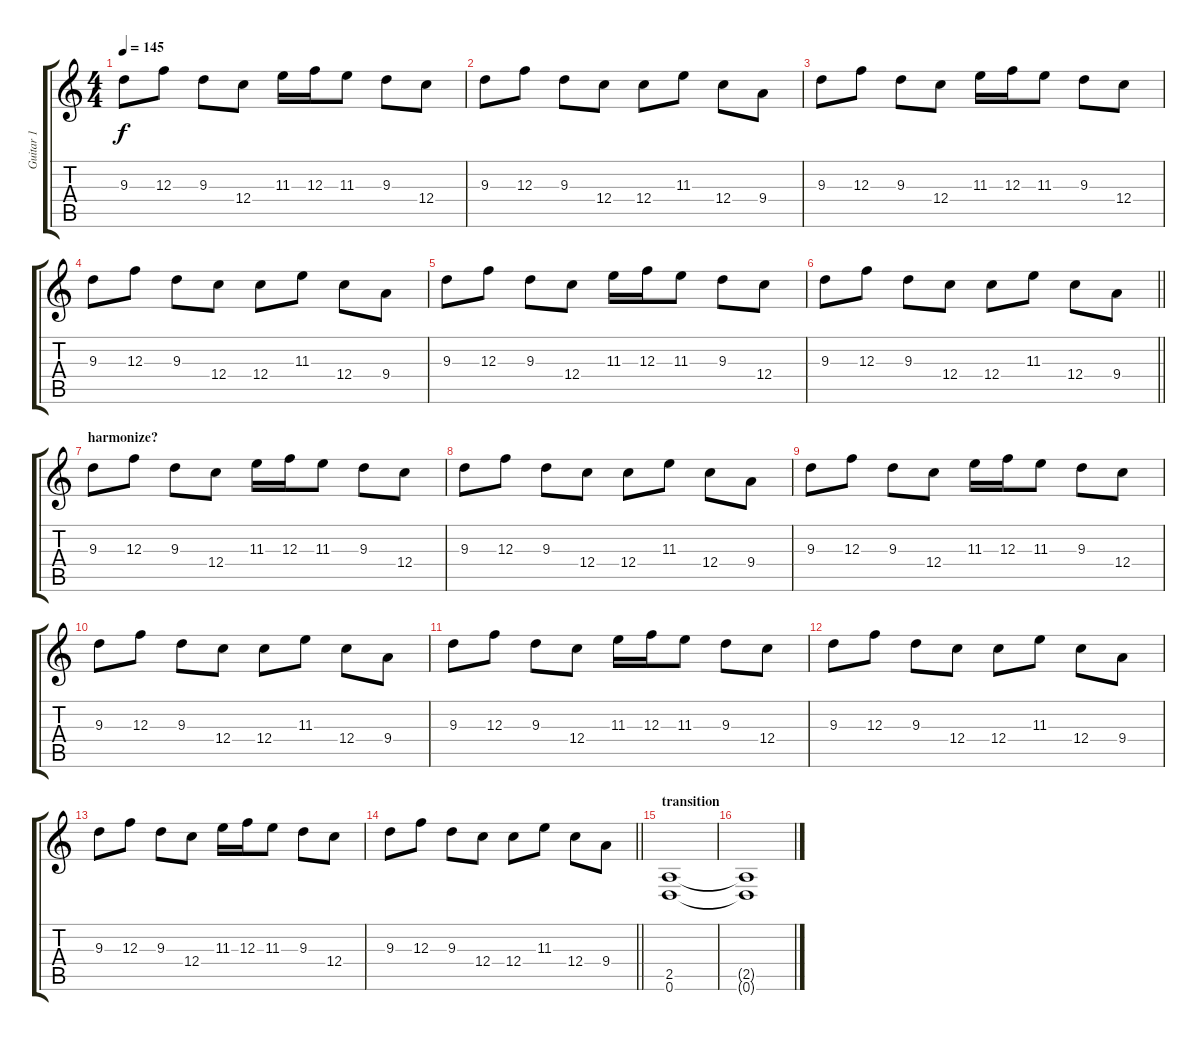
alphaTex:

\track ("Guitar 1" "Guitar 1") {instrument distortionguitar}
\staff {score tabs}
\tuning (D4 A3 F3 C3 G2 D2) {hide}
\ts (4 4)
\tempo 145
\clef g2
\ks c
9.3.8{dy f} 12.3.8 9.3.8 12.4.8 11.3.16 12.3.16 11.3.8 9.3.8 12.4.8 |
9.3.8 12.3.8 9.3.8 12.4.8 12.4.8 11.3.8 12.4.8 9.4.8 |
9.3.8 12.3.8 9.3.8 12.4.8 11.3.16 12.3.16 11.3.8 9.3.8 12.4.8 |
9.3.8 12.3.8 9.3.8 12.4.8 12.4.8 11.3.8 12.4.8 9.4.8 |
9.3.8 12.3.8 9.3.8 12.4.8 11.3.16 12.3.16 11.3.8 9.3.8 12.4.8 |
\barLineRight lightlight
9.3.8 12.3.8 9.3.8 12.4.8 12.4.8 11.3.8 12.4.8 9.4.8 |
\section ("" "harmonize?")
9.3.8 12.3.8 9.3.8 12.4.8 11.3.16 12.3.16 11.3.8 9.3.8 12.4.8 |
9.3.8 12.3.8 9.3.8 12.4.8 12.4.8 11.3.8 12.4.8 9.4.8 |
9.3.8 12.3.8 9.3.8 12.4.8 11.3.16 12.3.16 11.3.8 9.3.8 12.4.8 |
9.3.8 12.3.8 9.3.8 12.4.8 12.4.8 11.3.8 12.4.8 9.4.8 |
9.3.8 12.3.8 9.3.8 12.4.8 11.3.16 12.3.16 11.3.8 9.3.8 12.4.8 |
9.3.8 12.3.8 9.3.8 12.4.8 12.4.8 11.3.8 12.4.8 9.4.8 |
9.3.8 12.3.8 9.3.8 12.4.8 11.3.16 12.3.16 11.3.8 9.3.8 12.4.8 |
\barLineRight lightlight
9.3.8 12.3.8 9.3.8 12.4.8 12.4.8 11.3.8 12.4.8 9.4.8 |
\section ("" "transition")
(2.5 0.6).1{volume 8} |
(2.5{t} 0.6{t}).1
